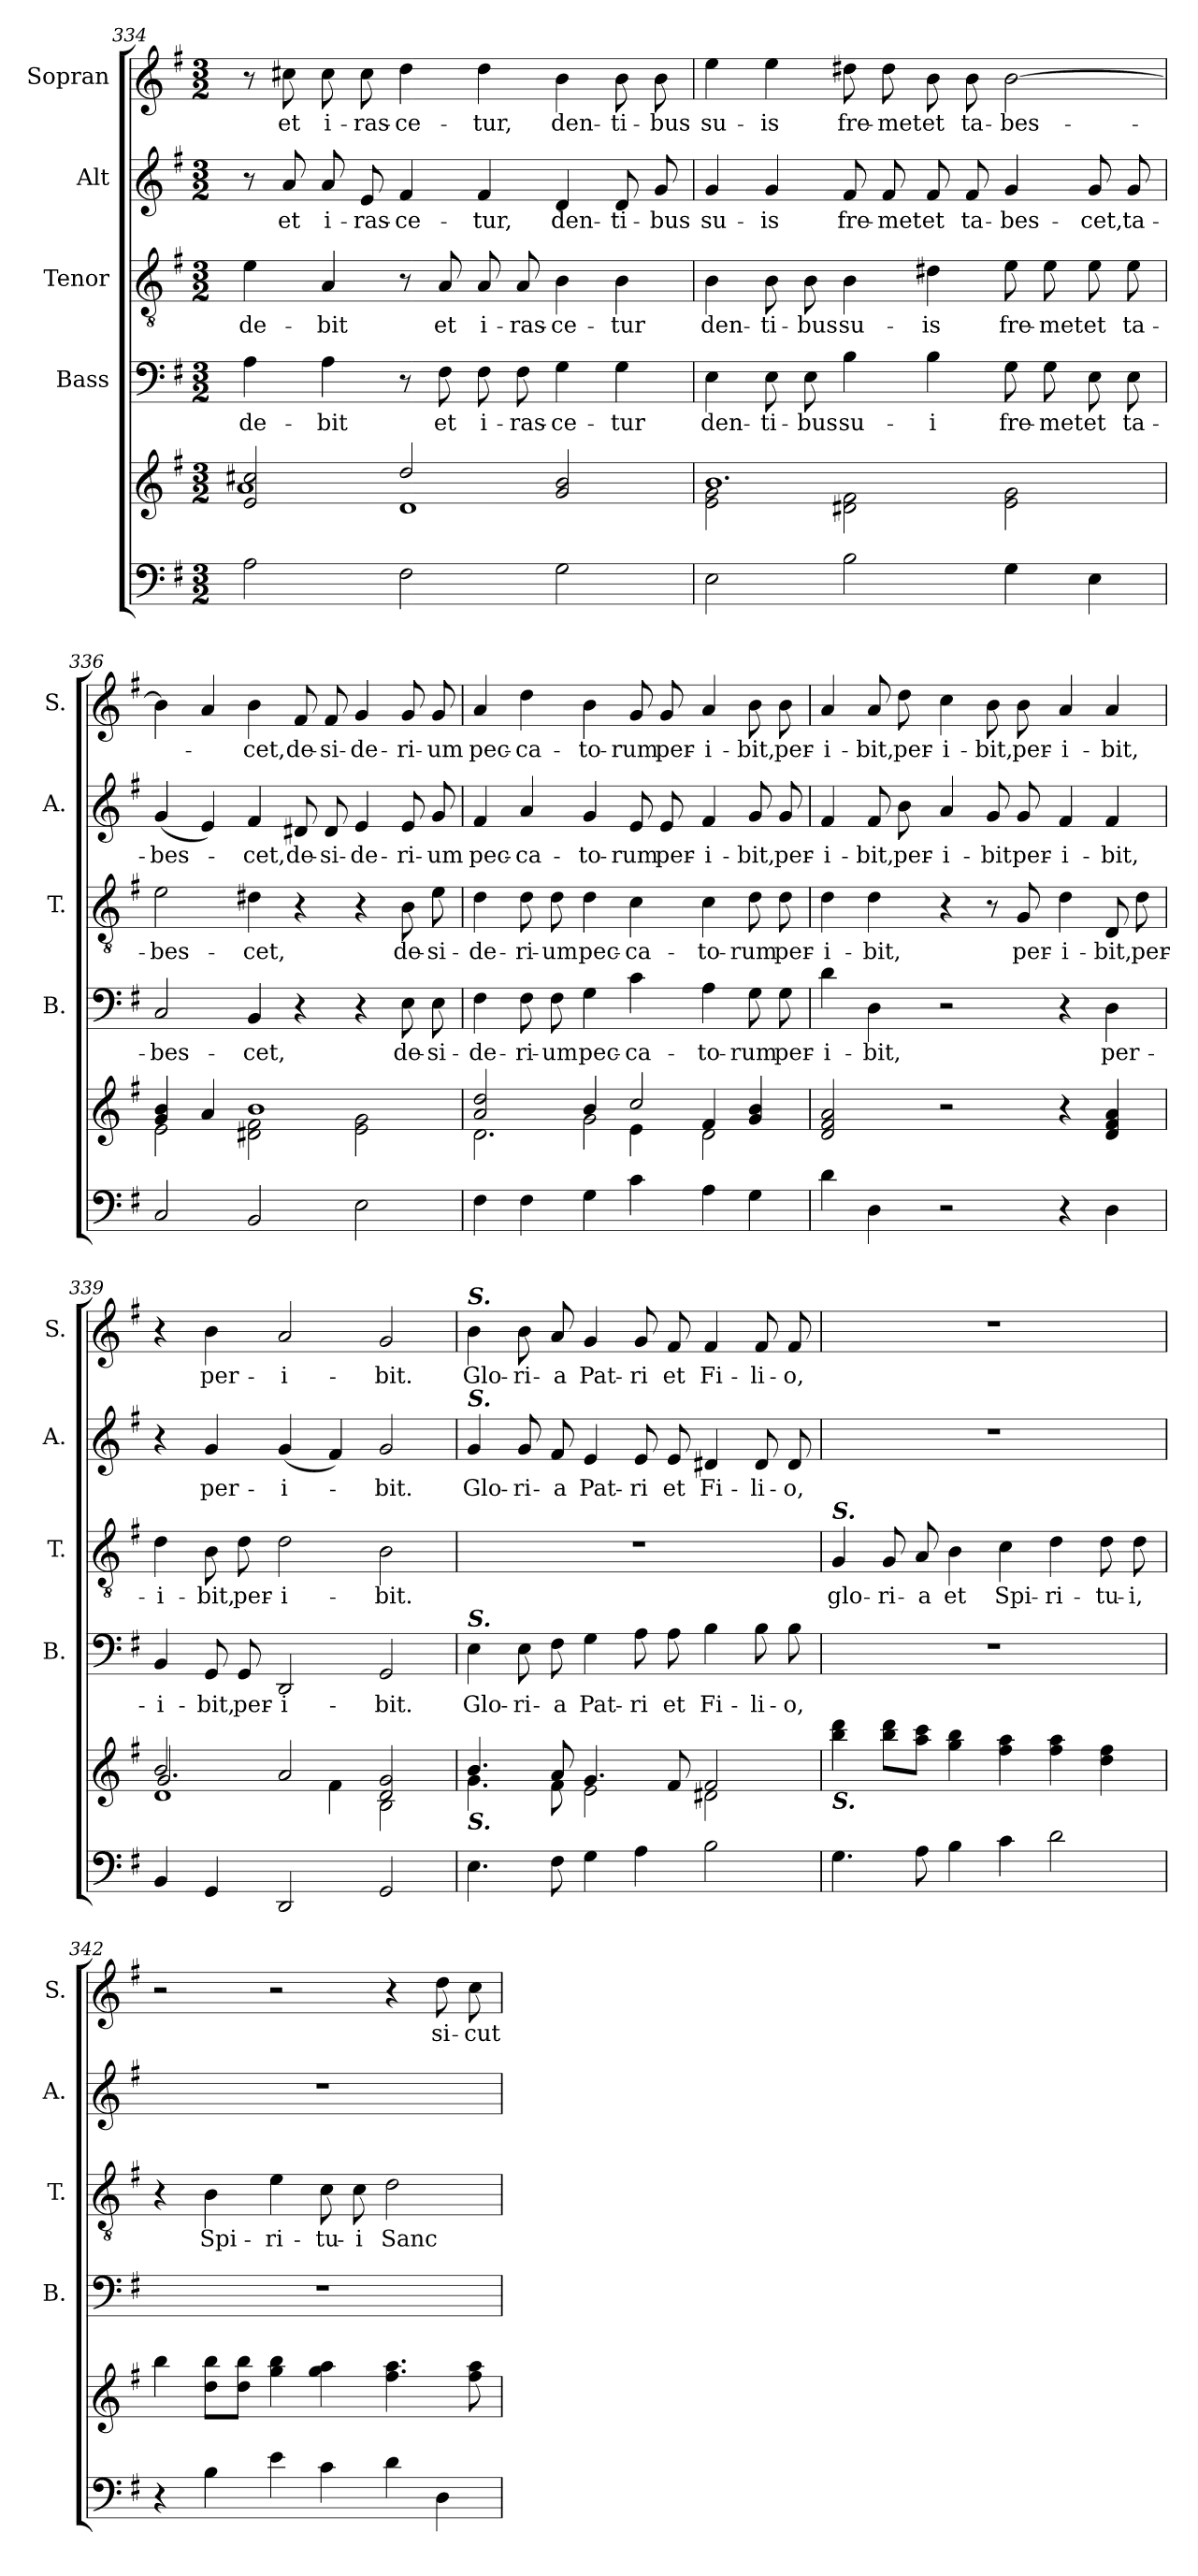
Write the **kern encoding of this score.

**kern	**kern	**kern	**text	**kern	**text	**kern	**text	**kern	**text
*part5	*part5	*part4	*part4	*part3	*part3	*part2	*part2	*part1	*part1
*staff6	*staff5	*staff4	*staff4	*staff3	*staff3	*staff2	*staff2	*staff1	*staff1
*	*	*I"Bass	*	*I"Tenor	*	*I"Alt	*	*I"Sopran	*
*	*	*I'B.	*	*I'T.	*	*I'A.	*	*I'S.	*
*clefF4	*clefG2	*clefF4	*	*clefGv2	*	*clefG2	*	*clefG2	*
*k[f#]	*k[f#]	*k[f#]	*	*k[f#]	*	*k[f#]	*	*k[f#]	*
*G:	*G:	*G:	*	*G:	*	*G:	*	*G:	*
*M3/2	*M3/2	*M3/2	*	*M3/2	*	*M3/2	*	*M3/2	*
=334	=334	=334	=334	=334	=334	=334	=334	=334	=334
*	*^	*	*	*	*	*	*	*	*
*	*	*^	*	*	*	*	*	*	*	*
!	!	!	!	!	!LO:LY:b	!	!LO:LY:b	!	!	!	!
2A\	2e/ 2cc#X/	1a	2ryy	4A\	-de-	4e\	-de-	8r	.	8r	.
!	!	!	!	!	!	!	!	!	!LO:LY:b	!	!LO:LY:b
.	.	.	.	.	.	.	.	8a/	et	8cc#X\	et
!	!	!	!	!	!LO:LY:b	!	!LO:LY:b	!	!LO:LY:b	!	!LO:LY:b
.	.	.	.	4A\	-bit	4A/	-bit	8a/	i-	8cc#\	i-
!	!	!	!	!	!	!	!	!	!LO:LY:b	!	!LO:LY:b
.	.	.	.	.	.	.	.	8e/	-ras-	8cc#\	-ras-
!	!	!	!	!	!	!	!	!	!LO:LY:b	!	!LO:LY:b
2F#\	2dd/	.	1d	8r	.	8r	.	4f#/	-ce-	4dd\	-ce-
!	!	!	!	!	!LO:LY:b	!	!LO:LY:b	!	!	!	!
.	.	.	.	8F#\	et	8A/	et	.	.	.	.
!	!	!	!	!	!LO:LY:b	!	!LO:LY:b	!	!LO:LY:b	!	!LO:LY:b
.	.	.	.	8F#\	i-	8A/	i-	4f#/	-tur,	4dd\	-tur,
!	!	!	!	!	!LO:LY:b	!	!LO:LY:b	!	!	!	!
.	.	.	.	8F#\	-ras-	8A/	-ras-	.	.	.	.
!	!	!	!	!	!LO:LY:b	!	!LO:LY:b	!	!LO:LY:b	!	!LO:LY:b
2G\	2g/ 2b/	2ryy	.	4G\	-ce-	4B\	-ce-	4d/	den-	4b\	den-
!	!	!	!	!	!LO:LY:b	!	!LO:LY:b	!	!LO:LY:b	!	!LO:LY:b
.	.	.	.	4G\	-tur	4B\	-tur	8d/	-ti-	8b\	-ti-
!	!	!	!	!	!	!	!	!	!LO:LY:b	!	!LO:LY:b
.	.	.	.	.	.	.	.	8g/	-bus	8b\	-bus
*	*	*v	*v	*	*	*	*	*	*	*	*
=335	=335	=335	=335	=335	=335	=335	=335	=335	=335	=335
!	!	!	!	!LO:LY:b	!	!LO:LY:b	!	!LO:LY:b	!	!LO:LY:b
2E\	1.b	2e\ 2g\	4E\	den-	4B\	den-	4g/	su-	4ee\	su-
!	!	!	!	!LO:LY:b	!	!LO:LY:b	!	!LO:LY:b	!	!LO:LY:b
.	.	.	8E\	-ti-	8B\	-ti-	4g/	-is	4ee\	-is
!	!	!	!	!LO:LY:b	!	!LO:LY:b	!	!	!	!
.	.	.	8E\	-bus	8B\	-bus	.	.	.	.
!	!	!	!	!LO:LY:b	!	!LO:LY:b	!	!LO:LY:b	!	!LO:LY:b
2B\	.	2d#X\ 2f#\	4B\	su-	4B\	su-	8f#/	fre-	8dd#X\	fre-
!	!	!	!	!	!	!	!	!LO:LY:b	!	!LO:LY:b
.	.	.	.	.	.	.	8f#/	-met	8dd#\	-met
!	!	!	!	!LO:LY:b	!	!LO:LY:b	!	!LO:LY:b	!	!LO:LY:b
.	.	.	4B\	-i	4d#X\	-is	8f#/	et	8b\	et
!	!	!	!	!	!	!	!	!LO:LY:b	!	!LO:LY:b
.	.	.	.	.	.	.	8f#/	ta-	8b\	ta-
!	!	!	!	!LO:LY:b	!	!LO:LY:b	!	!LO:LY:b	!	!LO:LY:b
4G\	.	2e\ 2g\	8G\	fre-	8e\	fre-	4g/	-bes-	[2b\	-bes-
!	!	!	!	!LO:LY:b	!	!LO:LY:b	!	!	!	!
.	.	.	8G\	-met	8e\	-met	.	.	.	.
!	!	!	!	!LO:LY:b	!	!LO:LY:b	!	!LO:LY:b	!	!
4E\	.	.	8E\	et	8e\	et	8g/	-cet,	.	.
!	!	!	!	!LO:LY:b	!	!LO:LY:b	!	!LO:LY:b	!	!
.	.	.	8E\	ta-	8e\	ta-	8g/	ta-	.	.
!!LO:LB:g=z
=336	=336	=336	=336	=336	=336	=336	=336	=336	=336	=336
!	!	!	!	!LO:LY:b	!	!LO:LY:b	!	!LO:LY:b	!	!
2C/	4g/ 4b/	2e\	2C/	-bes-	2e\	-bes-	(<4g/	-bes-	4b\]	.
.	4a/	.	.	.	.	.	4e/)	.	4a/	.
!	!	!	!	!LO:LY:b	!	!LO:LY:b	!	!LO:LY:b	!	!LO:LY:b
2BB/	1b	2d#X\ 2f#\	4BB/	-cet,	4d#X\	-cet,	4f#/	-cet,	4b\	-cet,
!	!	!	!	!	!	!	!	!LO:LY:b	!	!LO:LY:b
.	.	.	4r	.	4r	.	8d#X/	de-	8f#/	de-
!	!	!	!	!	!	!	!	!LO:LY:b	!	!LO:LY:b
.	.	.	.	.	.	.	8d#/	-si-	8f#/	-si-
!	!	!	!	!	!	!	!	!LO:LY:b	!	!LO:LY:b
2E\	.	2e\ 2g\	4r	.	4r	.	4e/	-de-	4g/	-de-
!	!	!	!	!LO:LY:b	!	!LO:LY:b	!	!LO:LY:b	!	!LO:LY:b
.	.	.	8E\	de-	8B\	de-	8e/	-ri-	8g/	-ri-
!	!	!	!	!LO:LY:b	!	!LO:LY:b	!	!LO:LY:b	!	!LO:LY:b
.	.	.	8E\	-si-	8e\	-si-	8g/	-um	8g/	-um
=337	=337	=337	=337	=337	=337	=337	=337	=337	=337	=337
*	*	*^	*	*	*	*	*	*	*	*
!	!	!	!	!	!LO:LY:b	!	!LO:LY:b	!	!LO:LY:b	!	!LO:LY:b
4F#\	2a/ 2dd/	2.d\	2ryy	4F#\	-de-	4d\	-de-	4f#/	pec-	4a/	pec-
!	!	!	!	!	!LO:LY:b	!	!LO:LY:b	!	!LO:LY:b	!	!LO:LY:b
4F#\	.	.	.	8F#\	-ri-	8d\	-ri-	4a/	-ca-	4dd\	-ca-
!	!	!	!	!	!LO:LY:b	!	!LO:LY:b	!	!	!	!
.	.	.	.	8F#\	-um	8d\	-um	.	.	.	.
!	!	!	!	!	!LO:LY:b	!	!LO:LY:b	!	!LO:LY:b	!	!LO:LY:b
4G\	4b/	.	2g\	4G\	pec-	4d\	pec-	4g/	-to-	4b\	-to-
!	!	!	!	!	!LO:LY:b	!	!LO:LY:b	!	!LO:LY:b	!	!LO:LY:b
4c\	2cc/	4e\	.	4c\	-ca-	4c\	-ca-	8e/	-rum	8g/	-rum
!	!	!	!	!	!	!	!	!	!LO:LY:b	!	!LO:LY:b
.	.	.	.	.	.	.	.	8e/	per-	8g/	per-
!	!	!	!	!	!LO:LY:b	!	!LO:LY:b	!	!LO:LY:b	!	!LO:LY:b
4A\	.	2d\	4f#/	4A\	-to-	4c\	-to-	4f#/	-i-	4a/	-i-
!	!	!	!	!	!LO:LY:b	!	!LO:LY:b	!	!LO:LY:b	!	!LO:LY:b
4G\	4g/ 4b/	.	4ryy	8G\	-rum	8d\	-rum	8g/	-bit,	8b\	-bit,
!	!	!	!	!	!LO:LY:b	!	!LO:LY:b	!	!LO:LY:b	!	!LO:LY:b
.	.	.	.	8G\	per-	8d\	per-	8g/	per-	8b\	per-
*	*v	*v	*v	*	*	*	*	*	*	*	*
=338	=338	=338	=338	=338	=338	=338	=338	=338	=338
!	!	!	!LO:LY:b	!	!LO:LY:b	!	!LO:LY:b	!	!LO:LY:b
4d\	2d/ 2f#/ 2a/	4d\	-i-	4d\	-i-	4f#/	-i-	4a/	-i-
!	!	!	!LO:LY:b	!	!LO:LY:b	!	!LO:LY:b	!	!LO:LY:b
4D\	.	4D\	-bit,	4d\	-bit,	8f#/	-bit,	8a/	-bit,
!	!	!	!	!	!	!	!LO:LY:b	!	!LO:LY:b
.	.	.	.	.	.	8b\	per-	8dd\	per-
!	!	!	!	!	!	!	!LO:LY:b	!	!LO:LY:b
2r	2r	2r	.	4r	.	4a/	-i-	4cc\	-i-
!	!	!	!	!	!	!	!LO:LY:b	!	!LO:LY:b
.	.	.	.	8r	.	8g/	-bit	8b\	-bit,
!	!	!	!	!	!LO:LY:b	!	!LO:LY:b	!	!LO:LY:b
.	.	.	.	8G/	per-	8g/	per-	8b\	per-
!	!	!	!	!	!LO:LY:b	!	!LO:LY:b	!	!LO:LY:b
4r	4r	4r	.	4d\	-i-	4f#/	-i-	4a/	-i-
!	!	!	!LO:LY:b	!	!LO:LY:b	!	!LO:LY:b	!	!LO:LY:b
4D\	4d/ 4f#/ 4a/	4D\	per-	8D/	-bit,	4f#/	-bit,	4a/	-bit,
!	!	!	!	!	!LO:LY:b	!	!	!	!
.	.	.	.	8d\	per-	.	.	.	.
!!LO:PB:g=z
=339	=339	=339	=339	=339	=339	=339	=339	=339	=339
*	*^	*	*	*	*	*	*	*	*
*	*	*^	*	*	*	*	*	*	*	*
!	!	!	!	!	!LO:LY:b	!	!LO:LY:b	!	!	!	!
4BB/	2b/	1d	2.g/	4BB/	-i-	4d\	-i-	4r	.	4r	.
!	!	!	!	!	!LO:LY:b	!	!LO:LY:b	!	!LO:LY:b	!	!LO:LY:b
4GG/	.	.	.	8GG/	-bit,	8B\	-bit,	4g/	per-	4b\	per-
!	!	!	!	!	!LO:LY:b	!	!LO:LY:b	!	!	!	!
.	.	.	.	8GG/	per-	8d\	per-	.	.	.	.
!	!	!	!	!	!LO:LY:b	!	!LO:LY:b	!	!LO:LY:b	!	!LO:LY:b
2DD/	2a/	.	.	2DD/	-i-	2d\	-i-	(<4g/	-i-	2a/	-i-
.	.	.	4f#\	.	.	.	.	4f#/)	.	.	.
!	!	!	!	!	!LO:LY:b	!	!LO:LY:b	!	!LO:LY:b	!	!LO:LY:b
2GG/	2d/ 2g/	2B\	2ryy	2GG/	-bit.	2B\	-bit.	2g/	-bit.	2g/	-bit.
=340	=340	=340	=340	=340	=340	=340	=340	=340	=340	=340	=340
!	!	!	!	!	!	!	!	!	!	!LO:TX:a:Bi:t=S.	!
!	!	!	!	!	!	!	!	!LO:TX:a:Bi:t=S.	!	!	!
!	!	!	!	!LO:TX:a:Bi:t=S.	!	!	!	!	!	!	!
!	!LO:TX:b:Bi:t=S.	!	!	!	!	!	!	!	!	!	!
!	!	!	!	!	!LO:LY:b	!	!	!	!LO:LY:b	!	!LO:LY:b
*	*	*v	*v	*	*	*	*	*	*	*	*
4.E\	4.b/	4.g\	4E\	Glo-	1.r	.	4g/	Glo-	4b\	Glo-
!	!	!	!	!LO:LY:b	!	!	!	!LO:LY:b	!	!LO:LY:b
.	.	.	8E\	-ri-	.	.	8g/	-ri-	8b\	-ri-
!	!	!	!	!LO:LY:b	!	!	!	!LO:LY:b	!	!LO:LY:b
8F#\	8a/	8f#\	8F#\	-a	.	.	8f#/	-a	8a/	-a
!	!	!	!	!LO:LY:b	!	!	!	!LO:LY:b	!	!LO:LY:b
4G\	4.g/	2e\	4G\	Pat-	.	.	4e/	Pat-	4g/	Pat-
!	!	!	!	!LO:LY:b	!	!	!	!LO:LY:b	!	!LO:LY:b
4A\	.	.	8A\	-ri	.	.	8e/	-ri	8g/	-ri
!	!	!	!	!LO:LY:b	!	!	!	!LO:LY:b	!	!LO:LY:b
.	8f#/	.	8A\	et	.	.	8e/	et	8f#/	et
!	!	!	!	!LO:LY:b	!	!	!	!LO:LY:b	!	!LO:LY:b
2B\	2f#/	2d#X\	4B\	Fi-	.	.	4d#X/	Fi-	4f#/	Fi-
!	!	!	!	!LO:LY:b	!	!	!	!LO:LY:b	!	!LO:LY:b
.	.	.	8B\	-li-	.	.	8d#/	-li-	8f#/	-li-
!	!	!	!	!LO:LY:b	!	!	!	!LO:LY:b	!	!LO:LY:b
.	.	.	8B\	-o,	.	.	8d#/	-o,	8f#/	-o,
*	*v	*v	*	*	*	*	*	*	*	*
=341	=341	=341	=341	=341	=341	=341	=341	=341	=341
!	!	!	!	!LO:TX:a:Bi:t=S.	!	!	!	!	!
!	!LO:TX:b:Bi:t=S.	!	!	!	!	!	!	!	!
!	!	!	!	!	!LO:LY:b	!	!	!	!
4.G\	4bb\ 4ddd\	1.r	.	4G/	glo-	1.r	.	1.r	.
!	!	!	!	!	!LO:LY:b	!	!	!	!
.	8bb\ 8ddd\L	.	.	8G/	-ri-	.	.	.	.
!	!	!	!	!	!LO:LY:b	!	!	!	!
8A\	8aa\ 8ccc\J	.	.	8A/	-a	.	.	.	.
!	!	!	!	!	!LO:LY:b	!	!	!	!
4B\	4gg\ 4bb\	.	.	4B\	et	.	.	.	.
!	!	!	!	!	!LO:LY:b	!	!	!	!
4c\	4ff#\ 4aa\	.	.	4c\	Spi-	.	.	.	.
!	!	!	!	!	!LO:LY:b	!	!	!	!
2d\	4ff#\ 4aa\	.	.	4d\	-ri-	.	.	.	.
!	!	!	!	!	!LO:LY:b	!	!	!	!
.	4dd\ 4ff#\	.	.	8d\	-tu-	.	.	.	.
!	!	!	!	!	!LO:LY:b	!	!	!	!
.	.	.	.	8d\	-i,	.	.	.	.
=342	=342	=342	=342	=342	=342	=342	=342	=342	=342
4r	4bb\	1.r	.	4r	.	1.r	.	2r	.
!	!	!	!	!	!LO:LY:b	!	!	!	!
4B\	8dd\ 8bb\L	.	.	4B\	Spi-	.	.	.	.
.	8dd\ 8bb\J	.	.	.	.	.	.	.	.
!	!	!	!	!	!LO:LY:b	!	!	!	!
4e\	4gg\ 4bb\	.	.	4e\	-ri-	.	.	2r	.
!	!	!	!	!	!LO:LY:b	!	!	!	!
4c\	4gg\ 4aa\	.	.	8c\	-tu-	.	.	.	.
!	!	!	!	!	!LO:LY:b	!	!	!	!
.	.	.	.	8c\	-i	.	.	.	.
!	!	!	!	!	!LO:LY:b	!	!	!	!
4d\	4.ff#\ 4.aa\	.	.	2d\	Sanc-	.	.	4r	.
!	!	!	!	!	!	!	!	!	!LO:LY:b
4D\	.	.	.	.	.	.	.	8dd\	si-
!	!	!	!	!	!	!	!	!	!LO:LY:b
.	8ff#\ 8aa\	.	.	.	.	.	.	8cc\	-cut
=	=	=	=	=	=	=	=	=	=
*-	*-	*-	*-	*-	*-	*-	*-	*-	*-
